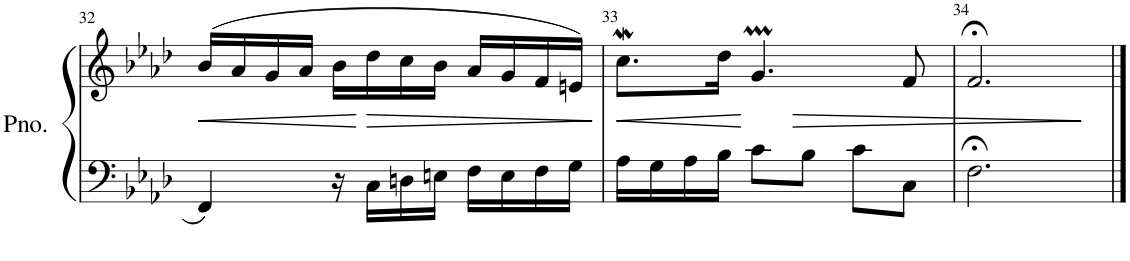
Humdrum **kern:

**kern	**kern	**dynam
*part1	*part1	*part1
*staff2	*staff1	*staff1/2
*I"Piano	*	*
*I'Pno.	*	*
!!LO:PB:g=z
*clefF4	*clefG2	*
*k[b-e-a-d-]	*k[b-e-a-d-]	*
*M3/4	*M3/4	*
=32	=32	=32
!	!	!LO:HP:b
4FF/	(16b-/LL	<
.	16a-/	.
.	16g/	.
.	16a-/JJ	.
16r	16b-\LL	.
!	!	!LO:HP:n=1:b
16C\LL	16dd-\	[ >
16Dn\	16cc\	.
16En\JJ	16b-\JJ	.
16F\LL	16a-/LL	.
16E\	16g/	.
16F\	16f/	.
16G\JJ	16en/JJ)	.
.	.	]
=33	=33	=33
!	!	!LO:HP:b
16A-\LL	8.ccW\L	<
16G\	.	.
16A-\	.	.
16B-\JJ	16dd-\Jk	.
!	!	!LO:HP:n=1:b
8c\L	4.gm/	[ >
8B-\J	.	.
8c\L	.	.
8C\J	8f/	.
=34	=34	=34
2.F;<\	2.f;</	.
.	.	]
==	==	==
*-	*-	*-
